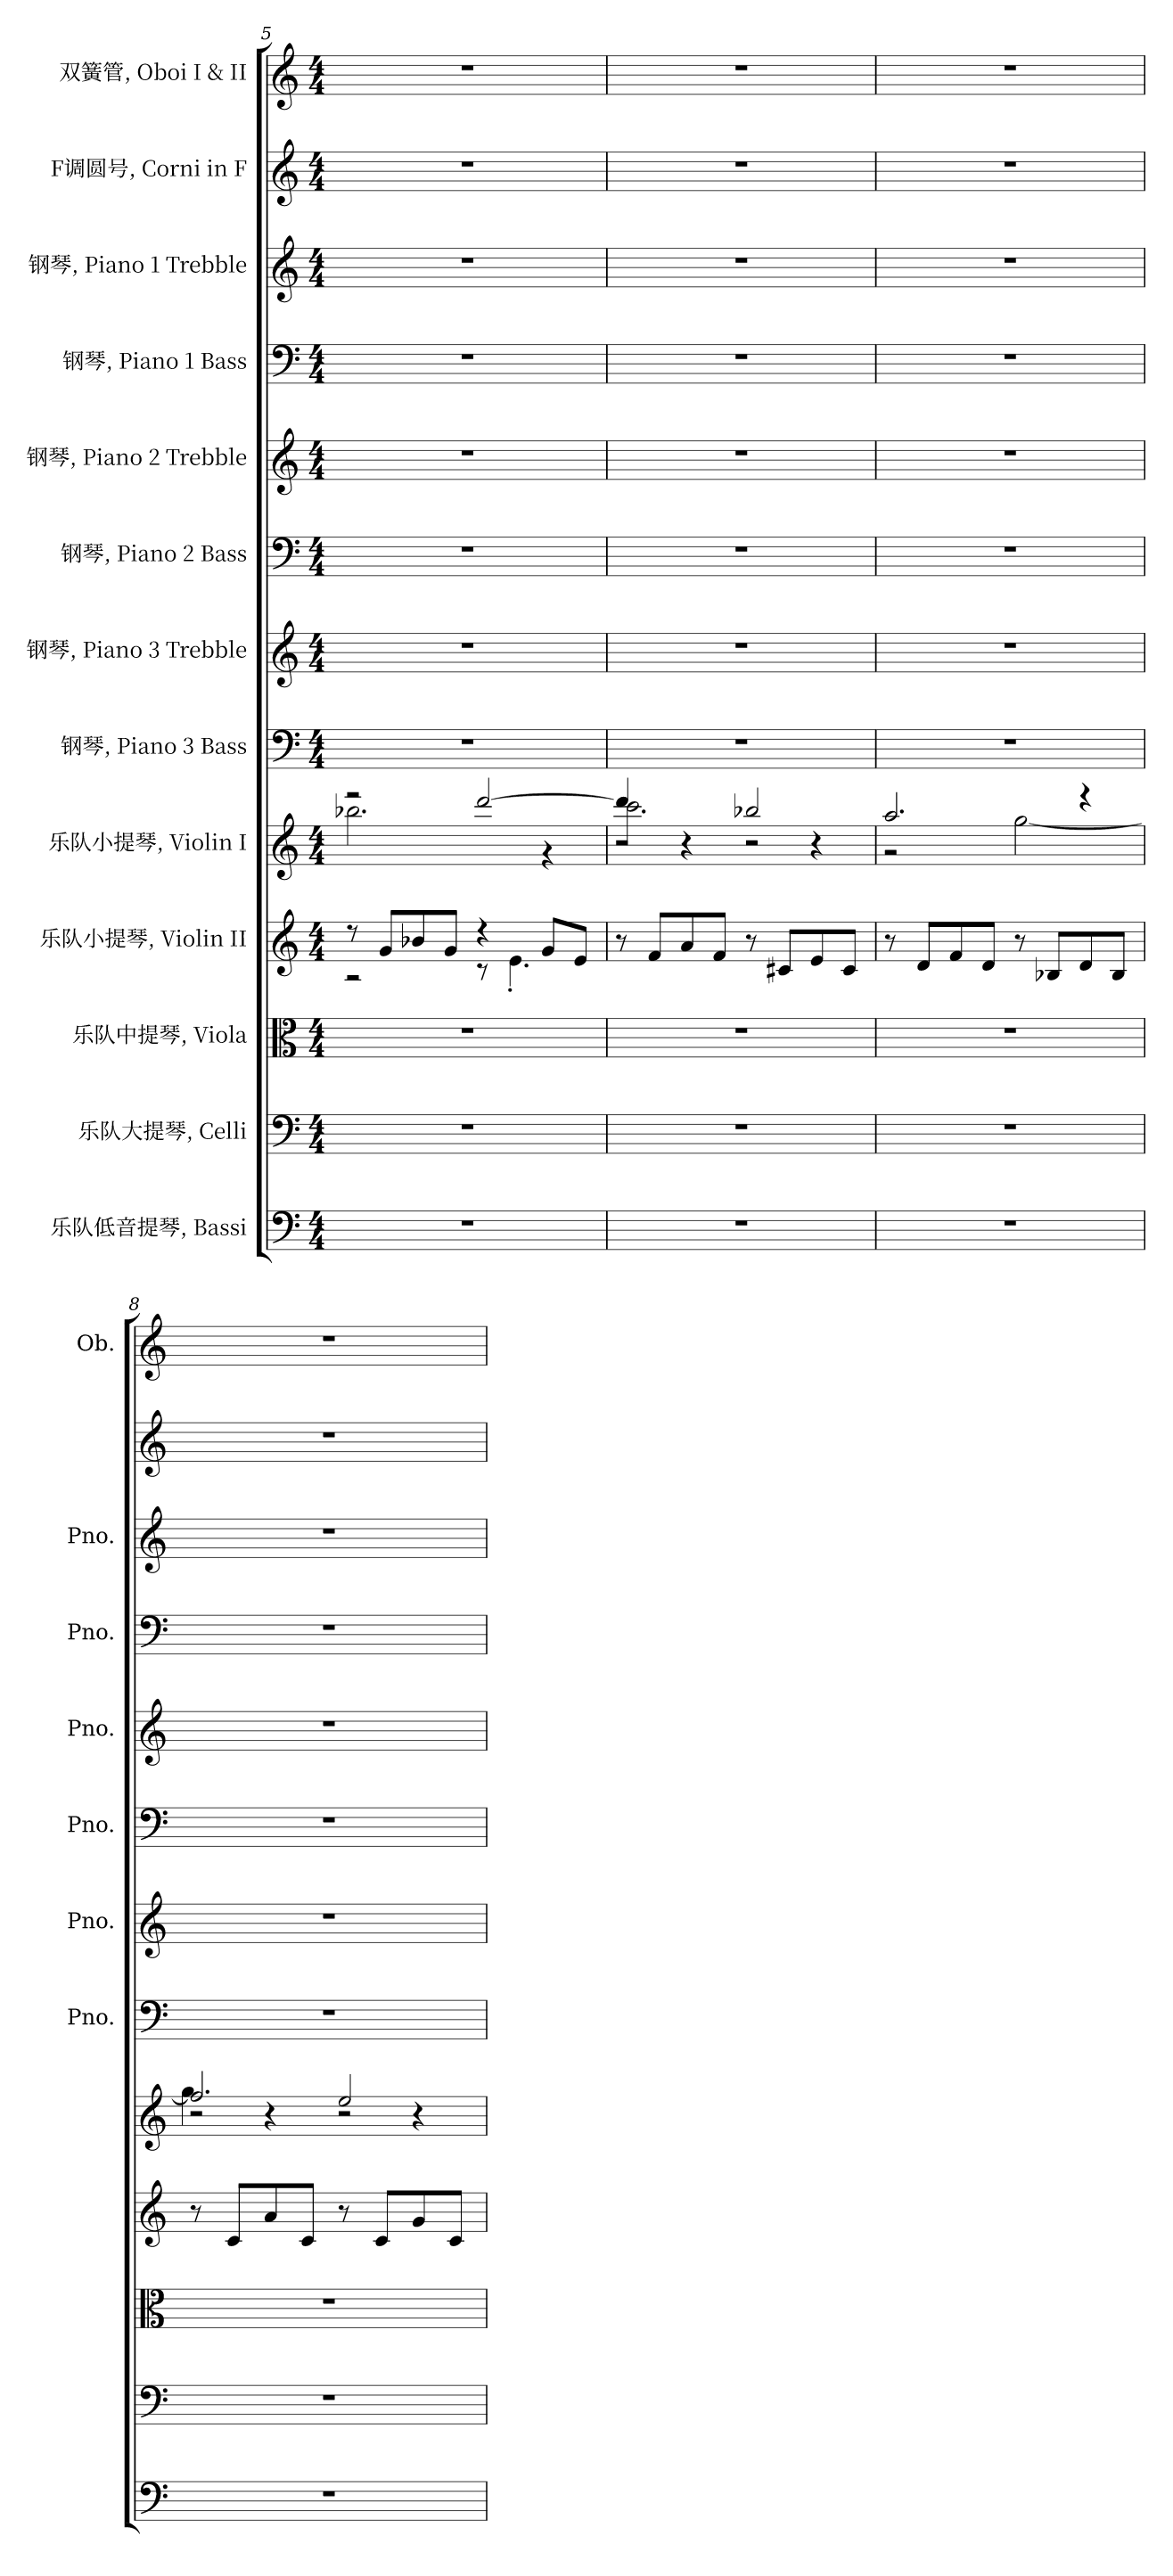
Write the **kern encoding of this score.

**kern	**kern	**kern	**kern	**kern	**kern	**kern	**kern	**kern	**kern	**kern	**kern	**kern
*part13	*part12	*part11	*part10	*part9	*part8	*part7	*part6	*part5	*part4	*part3	*part2	*part1
*staff13	*staff12	*staff11	*staff10	*staff9	*staff8	*staff7	*staff6	*staff5	*staff4	*staff3	*staff2	*staff1
*I"乐队低音提琴, Bassi	*I"乐队大提琴, Celli	*I"乐队中提琴, Viola	*I"乐队小提琴, Violin II	*I"乐队小提琴, Violin I	*I"钢琴, Piano 3 Bass	*I"钢琴, Piano 3 Trebble	*I"钢琴, Piano 2 Bass	*I"钢琴, Piano 2 Trebble	*I"钢琴, Piano 1 Bass	*I"钢琴, Piano 1 Trebble	*I"F调圆号, Corni in F	*I"双簧管, Oboi I &amp; II
*	*	*	*	*	*I'Pno.	*I'Pno.	*I'Pno.	*I'Pno.	*I'Pno.	*I'Pno.	*	*I'Ob.
*clefF4	*clefF4	*clefC3	*clefG2	*clefG2	*clefF4	*clefG2	*clefF4	*clefG2	*clefF4	*clefG2	*clefG2	*clefG2
*ITrd7c12	*	*	*	*	*	*	*	*	*	*	*ITrd4c7	*
*k[]	*k[]	*k[]	*k[]	*k[]	*k[]	*k[]	*k[]	*k[]	*k[]	*k[]	*k[b-]	*k[]
*M4/4	*M4/4	*M4/4	*M4/4	*M4/4	*M4/4	*M4/4	*M4/4	*M4/4	*M4/4	*M4/4	*M4/4	*M4/4
=5	=5	=5	=5	=5	=5	=5	=5	=5	=5	=5	=5	=5
*	*	*	*^	*^	*	*	*	*	*	*	*	*
1r	1r	1r	8r	2r	2r	2.bb-X\	1r	1r	1r	1r	1r	1r	1r	1r
.	.	.	8g/L	.	.	.	.	.	.	.	.	.	.	.
.	.	.	8b-X/	.	.	.	.	.	.	.	.	.	.	.
.	.	.	8g/J	.	.	.	.	.	.	.	.	.	.	.
.	.	.	4r	8r	[2ddd/	.	.	.	.	.	.	.	.	.
.	.	.	.	4.e'\	.	.	.	.	.	.	.	.	.	.
.	.	.	8g/L	.	.	4r	.	.	.	.	.	.	.	.
.	.	.	8e/J	.	.	.	.	.	.	.	.	.	.	.
*	*	*	*v	*v	*	*	*	*	*	*	*	*	*	*
*	*	*	*	*v	*v	*	*	*	*	*	*	*	*
!!LO:PB:g=z
=6	=6	=6	=6	=6	=6	=6	=6	=6	=6	=6	=6	=6
*	*	*	*	*	*	*	*	*	*	*	*	*MM127
*	*	*	*	*^	*	*	*	*	*	*	*	*
*	*	*	*	*	*^	*	*	*	*	*	*	*	*
1r	1r	1r	8r	4ddd/]	2.ccc\	2r	1r	1r	1r	1r	1r	1r	1r	1r
.	.	.	8f/L	.	.	.	.	.	.	.	.	.	.	.
.	.	.	8a/	4r	.	.	.	.	.	.	.	.	.	.
.	.	.	8f/J	.	.	.	.	.	.	.	.	.	.	.
.	.	.	8r	2r	.	2bb-X/	.	.	.	.	.	.	.	.
.	.	.	8c#X/L	.	.	.	.	.	.	.	.	.	.	.
.	.	.	8e/	.	4r	.	.	.	.	.	.	.	.	.
.	.	.	8c#/J	.	.	.	.	.	.	.	.	.	.	.
*	*	*	*	*v	*v	*v	*	*	*	*	*	*	*	*
=7	=7	=7	=7	=7	=7	=7	=7	=7	=7	=7	=7	=7
*	*	*	*	*	*	*	*	*	*	*	*	*MM127
*	*	*	*	*^	*	*	*	*	*	*	*	*
1r	1r	1r	8r	2.aa/	2r	1r	1r	1r	1r	1r	1r	1r	1r
.	.	.	8d/L	.	.	.	.	.	.	.	.	.	.
.	.	.	8f/	.	.	.	.	.	.	.	.	.	.
.	.	.	8d/J	.	.	.	.	.	.	.	.	.	.
.	.	.	8r	.	[2gg\	.	.	.	.	.	.	.	.
.	.	.	8B-X/L	.	.	.	.	.	.	.	.	.	.
.	.	.	8d/	4r	.	.	.	.	.	.	.	.	.
.	.	.	8B-/J	.	.	.	.	.	.	.	.	.	.
=8	=8	=8	=8	=8	=8	=8	=8	=8	=8	=8	=8	=8	=8
*	*	*	*	*	*^	*	*	*	*	*	*	*	*
1r	1r	1r	8r	2.ff/	4gg\]	2r	1r	1r	1r	1r	1r	1r	1r	1r
.	.	.	8c/L	.	.	.	.	.	.	.	.	.	.	.
.	.	.	8a/	.	4r	.	.	.	.	.	.	.	.	.
.	.	.	8c/J	.	.	.	.	.	.	.	.	.	.	.
.	.	.	8r	.	2r	2ee/	.	.	.	.	.	.	.	.
.	.	.	8c/L	.	.	.	.	.	.	.	.	.	.	.
.	.	.	8g/	4r	.	.	.	.	.	.	.	.	.	.
.	.	.	8c/J	.	.	.	.	.	.	.	.	.	.	.
*	*	*	*	*v	*v	*v	*	*	*	*	*	*	*	*
=	=	=	=	=	=	=	=	=	=	=	=	=
*-	*-	*-	*-	*-	*-	*-	*-	*-	*-	*-	*-	*-
